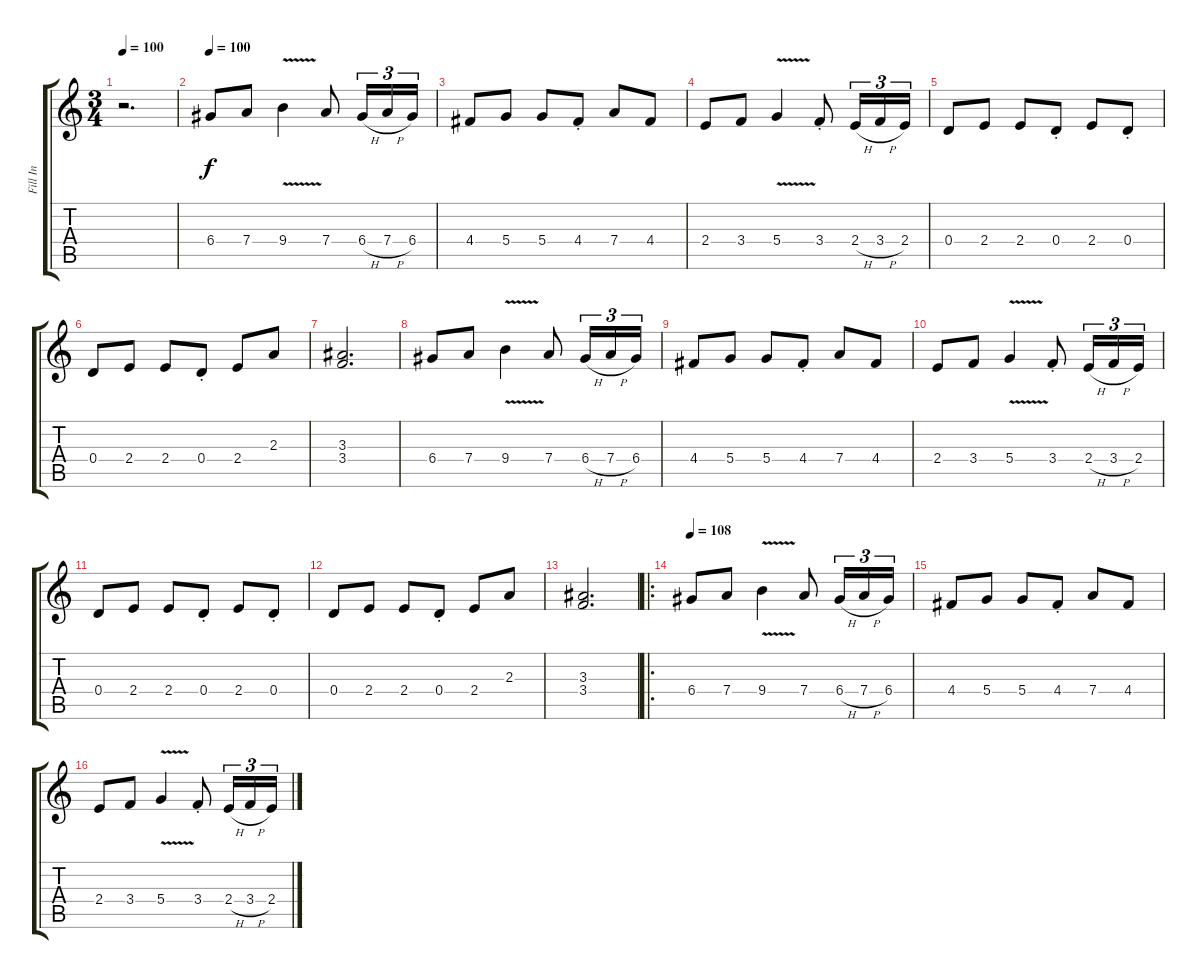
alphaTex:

\track ("Fill In" "Fill In") {instrument distortionguitar}
\staff {score tabs}
\tuning (E4 B3 G3 D3 A2 E2) {hide}
\ts (3 4)
\tempo 100
\clef g2
\ks c
r.2{d dy f} |
\tempo 100
6.4.8 7.4.8 9.4{v}.4 7.4.8 6.4{h}.16{tu (3 2)} 7.4{h}.16{tu (3 2)} 6.4.16{tu (3 2)} |
4.4.8 5.4.8 5.4.8 4.4{st}.8 7.4.8 4.4.8 |
2.4.8 3.4.8 5.4{v}.4 3.4{st}.8 2.4{h}.16{tu (3 2)} 3.4{h}.16{tu (3 2)} 2.4.16{tu (3 2)} |
0.4.8 2.4.8 2.4.8 0.4{st}.8 2.4.8 0.4{st}.8 |
0.4.8 2.4.8 2.4.8 0.4{st}.8 2.4.8 2.3.8 |
(3.3 3.4).2{d} |
6.4.8 7.4.8 9.4{v}.4 7.4.8 6.4{h}.16{tu (3 2)} 7.4{h}.16{tu (3 2)} 6.4.16{tu (3 2)} |
4.4.8 5.4.8 5.4.8 4.4{st}.8 7.4.8 4.4.8 |
2.4.8 3.4.8 5.4{v}.4 3.4{st}.8 2.4{h}.16{tu (3 2)} 3.4{h}.16{tu (3 2)} 2.4.16{tu (3 2)} |
0.4.8 2.4.8 2.4.8 0.4{st}.8 2.4.8 0.4{st}.8 |
0.4.8 2.4.8 2.4.8 0.4{st}.8 2.4.8 2.3.8 |
(3.3 3.4).2{d} |
\ro
\tempo 108
6.4.8{volume 10 balance 8} 7.4.8 9.4{v}.4 7.4.8 6.4{h}.16{tu (3 2)} 7.4{h}.16{tu (3 2)} 6.4.16{tu (3 2)} |
4.4.8 5.4.8 5.4.8 4.4{st}.8 7.4.8 4.4.8 |
2.4.8 3.4.8 5.4{v}.4 3.4{st}.8 2.4{h}.16{tu (3 2)} 3.4{h}.16{tu (3 2)} 2.4.16{tu (3 2)}
